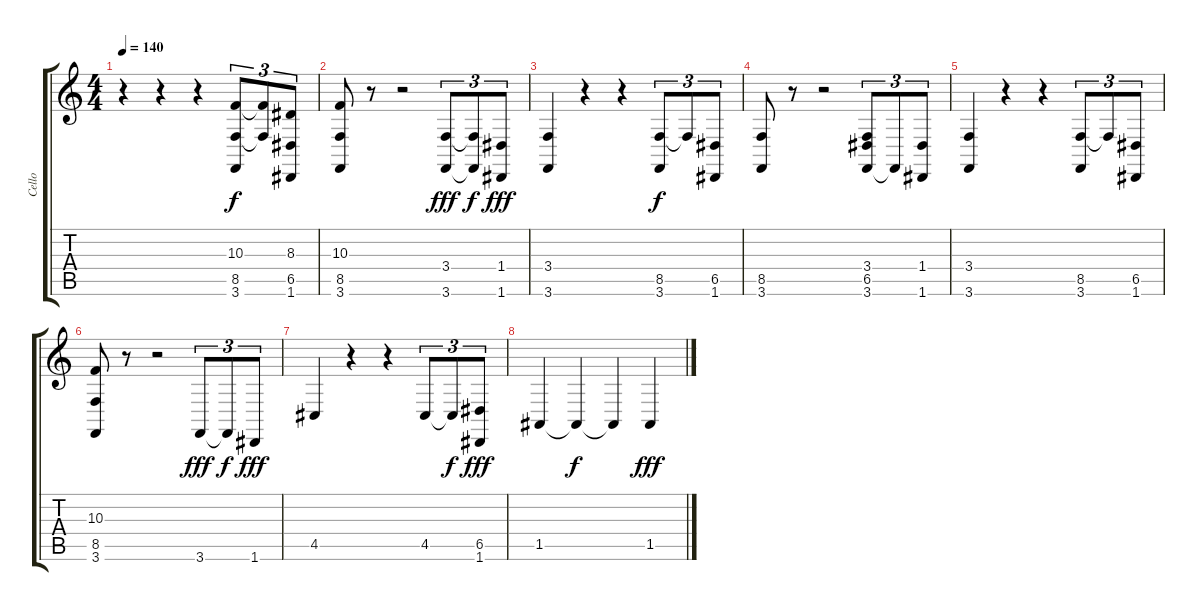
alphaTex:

\track ("Cello" "Cello") {instrument cello}
\staff {score tabs}
\tuning (E4 B3 G3 D3 A2 D2) {hide}
\ts (4 4)
\tempo 140
\clef g2
\ks c
r.4{dy fff} r.4 r.4 (10.3 8.5 3.6).8{tu (3 2) dy f} (10.3{t} 8.5{t}).8{tu (3 2)} (8.3 6.5 1.6).8{tu (3 2)} |
(10.3 8.5 3.6).8 r.8 r.2 (3.4 3.6).8{tu (3 2) dy fff} (3.4{t} 3.6{t}).8{tu (3 2) dy f} (1.4 1.6).8{tu (3 2) dy fff} |
(3.4 3.6).4 r.4 r.4 (8.5 3.6).8{tu (3 2) dy f} 8.5{t}.8{tu (3 2)} (6.5 1.6).8{tu (3 2)} |
(8.5 3.6).8 r.8 r.2 (3.4 6.5 3.6).8{tu (3 2)} 3.6{t}.8{tu (3 2)} (1.4 1.6).8{tu (3 2)} |
(3.4 3.6).4 r.4 r.4 (8.5 3.6).8{tu (3 2)} 8.5{t}.8{tu (3 2)} (6.5 1.6).8{tu (3 2)} |
(10.3 8.5 3.6).8 r.8 r.2 3.6.8{tu (3 2) dy fff} 3.6{t}.8{tu (3 2) dy f} 1.6.8{tu (3 2) dy fff} |
4.5.4 r.4 r.4 4.5.8{tu (3 2)} 4.5{t}.8{tu (3 2) dy f} (6.5 1.6).8{tu (3 2) dy fff} |
1.5.4 1.5{t}.4{dy f} 1.5{t}.4 1.5.4{dy fff}
